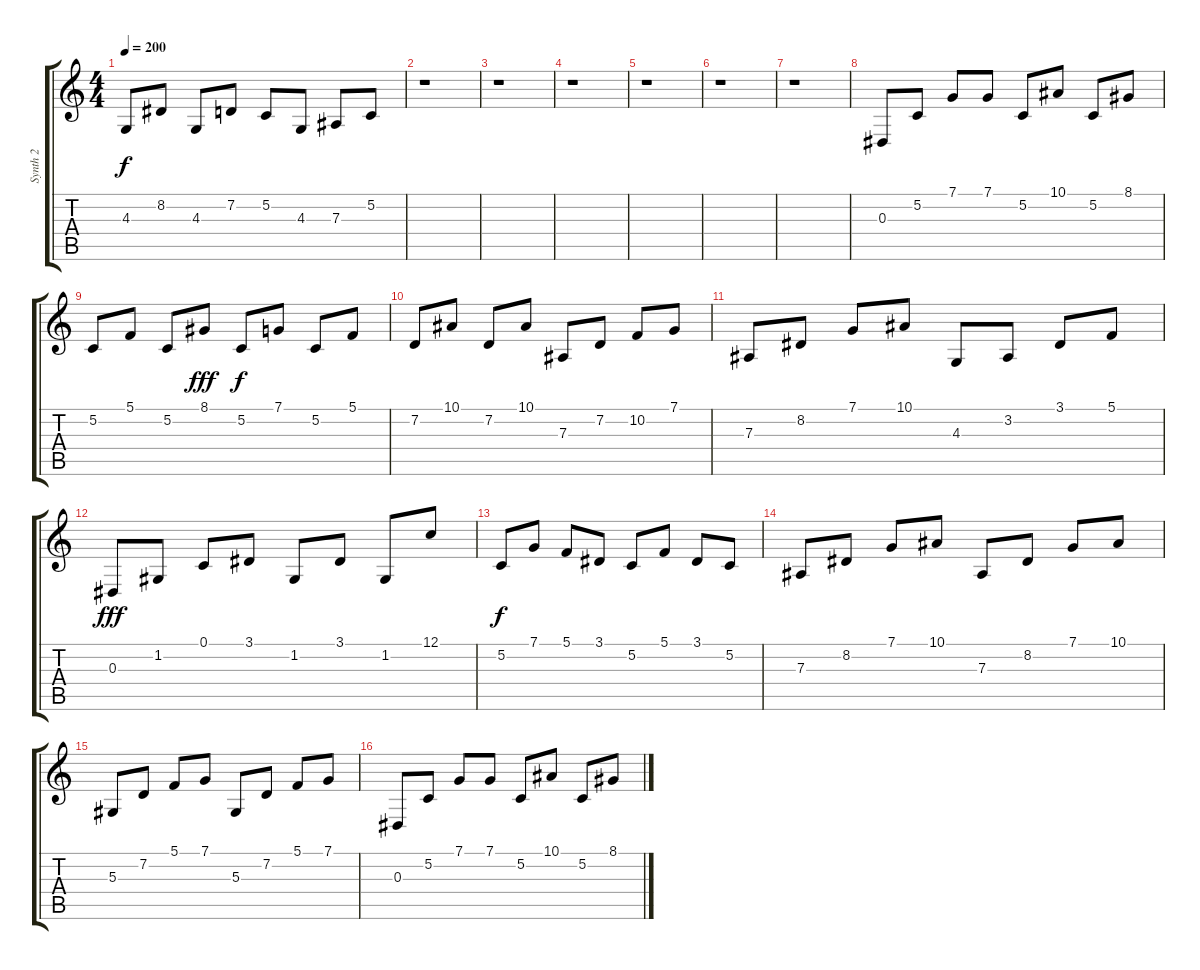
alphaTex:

\track ("Synth 2" "Synth 2") {instrument pad3polysynth}
\staff {score tabs}
\tuning (C4 G3 Eb3 Bb2 F2 C2) {hide}
\ts (4 4)
\tempo 200
\clef g2
\ks c
4.3.8{dy f} 8.2.8 4.3.8 7.2.8 5.2.8 4.3.8 7.3.8 5.2.8 |
r.1 |
r.1 |
r.1 |
r.1 |
r.1 |
r.1 |
0.3.8 5.2.8 7.1.8 7.1.8 5.2.8 10.1.8 5.2.8 8.1.8 |
5.2.8 5.1.8 5.2.8 8.1.8{dy fff} 5.2.8{dy f} 7.1.8 5.2.8 5.1.8 |
7.2.8 10.1.8 7.2.8 10.1.8 7.3.8 7.2.8 10.2.8 7.1.8 |
7.3.8 8.2.8 7.1.8 10.1.8 4.3.8 3.2.8 3.1.8 5.1.8 |
0.3.8{dy fff} 1.2.8 0.1.8 3.1.8 1.2.8 3.1.8 1.2.8 12.1.8 |
5.2.8{dy f} 7.1.8 5.1.8 3.1.8 5.2.8 5.1.8 3.1.8 5.2.8 |
7.3.8 8.2.8 7.1.8 10.1.8 7.3.8 8.2.8 7.1.8 10.1.8 |
5.3.8 7.2.8 5.1.8 7.1.8 5.3.8 7.2.8 5.1.8 7.1.8 |
0.3.8 5.2.8 7.1.8 7.1.8 5.2.8 10.1.8 5.2.8 8.1.8
